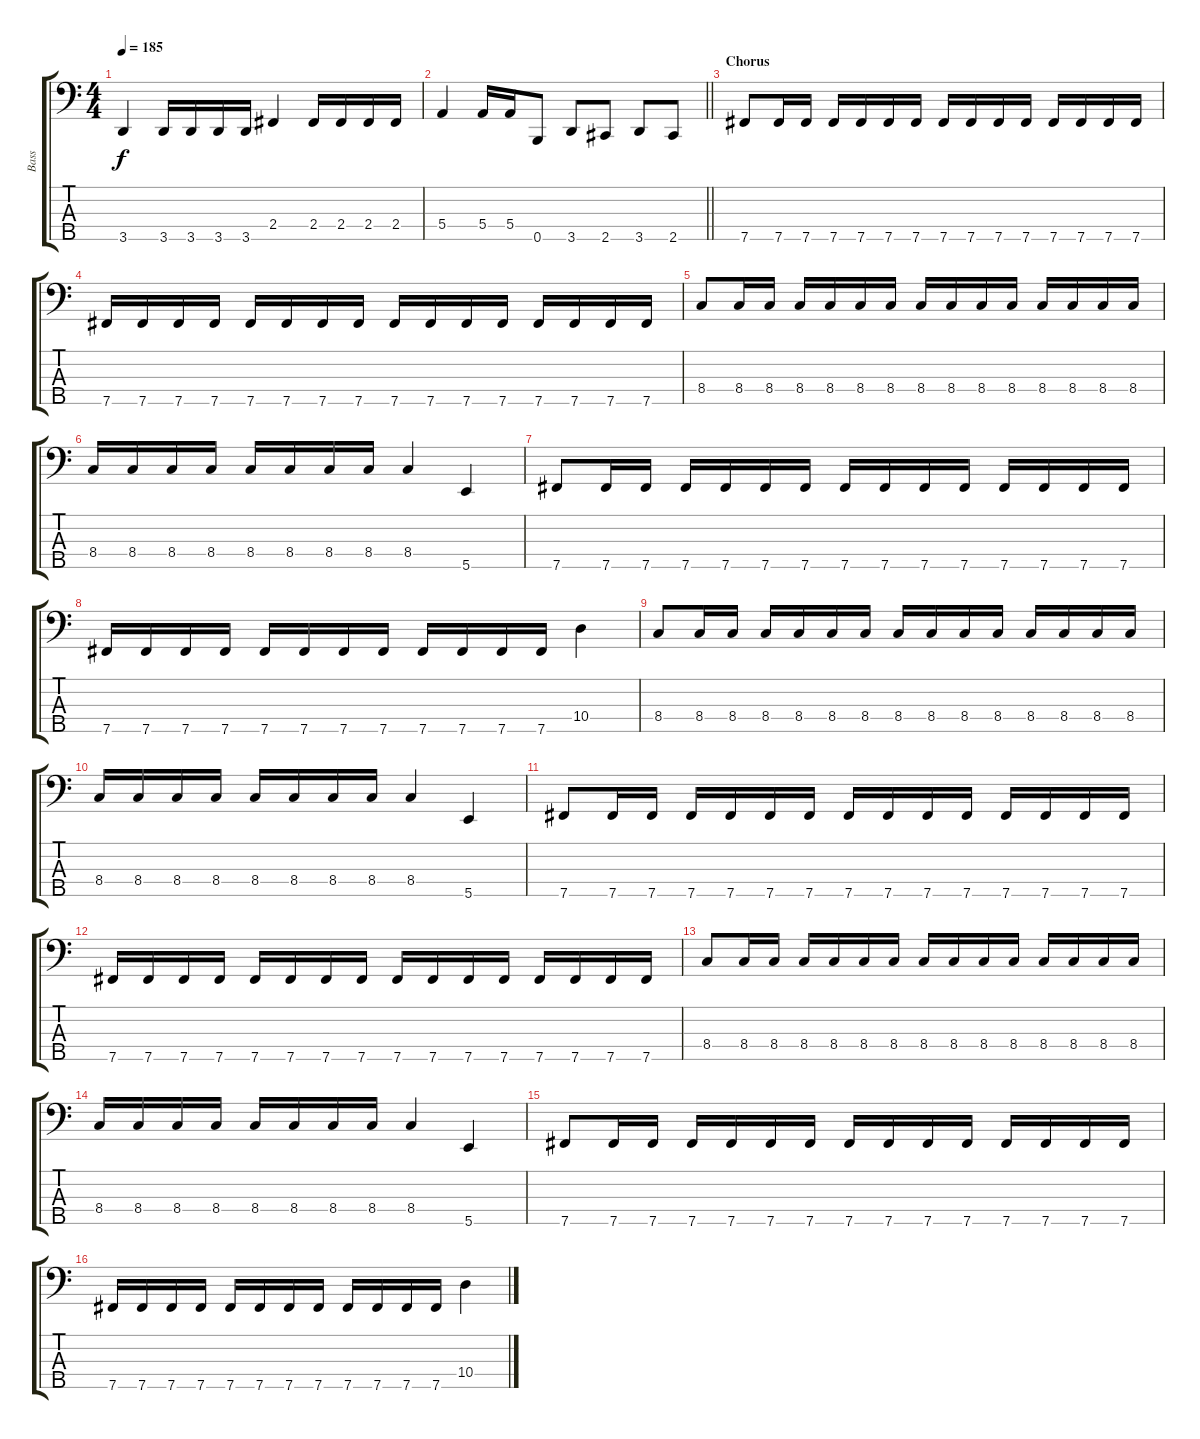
\track ("Bass" "Bass") {instrument electricbassfinger}
\staff {score tabs}
\tuning (G2 D2 A1 E1 B0) {hide}
\ts (4 4)
\tempo 185
\clef f4
\ks c
3.5.4{dy f} 3.5.16 3.5.16 3.5.16 3.5.16 2.4.4 2.4.16 2.4.16 2.4.16 2.4.16 |
\barLineRight lightlight
5.4.4 5.4.16 5.4.16 0.5.8 3.5.8 2.5.8 3.5.8 2.5.8 |
\section ("" "Chorus")
7.5.8 7.5.16 7.5.16 7.5.16 7.5.16 7.5.16 7.5.16 7.5.16 7.5.16 7.5.16 7.5.16 7.5.16 7.5.16 7.5.16 7.5.16 |
7.5.16 7.5.16 7.5.16 7.5.16 7.5.16 7.5.16 7.5.16 7.5.16 7.5.16 7.5.16 7.5.16 7.5.16 7.5.16 7.5.16 7.5.16 7.5.16 |
8.4.8 8.4.16 8.4.16 8.4.16 8.4.16 8.4.16 8.4.16 8.4.16 8.4.16 8.4.16 8.4.16 8.4.16 8.4.16 8.4.16 8.4.16 |
8.4.16 8.4.16 8.4.16 8.4.16 8.4.16 8.4.16 8.4.16 8.4.16 8.4.4 5.5.4 |
7.5.8 7.5.16 7.5.16 7.5.16 7.5.16 7.5.16 7.5.16 7.5.16 7.5.16 7.5.16 7.5.16 7.5.16 7.5.16 7.5.16 7.5.16 |
7.5.16 7.5.16 7.5.16 7.5.16 7.5.16 7.5.16 7.5.16 7.5.16 7.5.16 7.5.16 7.5.16 7.5.16 10.4.4 |
8.4.8 8.4.16 8.4.16 8.4.16 8.4.16 8.4.16 8.4.16 8.4.16 8.4.16 8.4.16 8.4.16 8.4.16 8.4.16 8.4.16 8.4.16 |
8.4.16 8.4.16 8.4.16 8.4.16 8.4.16 8.4.16 8.4.16 8.4.16 8.4.4 5.5.4 |
7.5.8 7.5.16 7.5.16 7.5.16 7.5.16 7.5.16 7.5.16 7.5.16 7.5.16 7.5.16 7.5.16 7.5.16 7.5.16 7.5.16 7.5.16 |
7.5.16 7.5.16 7.5.16 7.5.16 7.5.16 7.5.16 7.5.16 7.5.16 7.5.16 7.5.16 7.5.16 7.5.16 7.5.16 7.5.16 7.5.16 7.5.16 |
8.4.8 8.4.16 8.4.16 8.4.16 8.4.16 8.4.16 8.4.16 8.4.16 8.4.16 8.4.16 8.4.16 8.4.16 8.4.16 8.4.16 8.4.16 |
8.4.16 8.4.16 8.4.16 8.4.16 8.4.16 8.4.16 8.4.16 8.4.16 8.4.4 5.5.4 |
7.5.8 7.5.16 7.5.16 7.5.16 7.5.16 7.5.16 7.5.16 7.5.16 7.5.16 7.5.16 7.5.16 7.5.16 7.5.16 7.5.16 7.5.16 |
7.5.16 7.5.16 7.5.16 7.5.16 7.5.16 7.5.16 7.5.16 7.5.16 7.5.16 7.5.16 7.5.16 7.5.16 10.4.4
